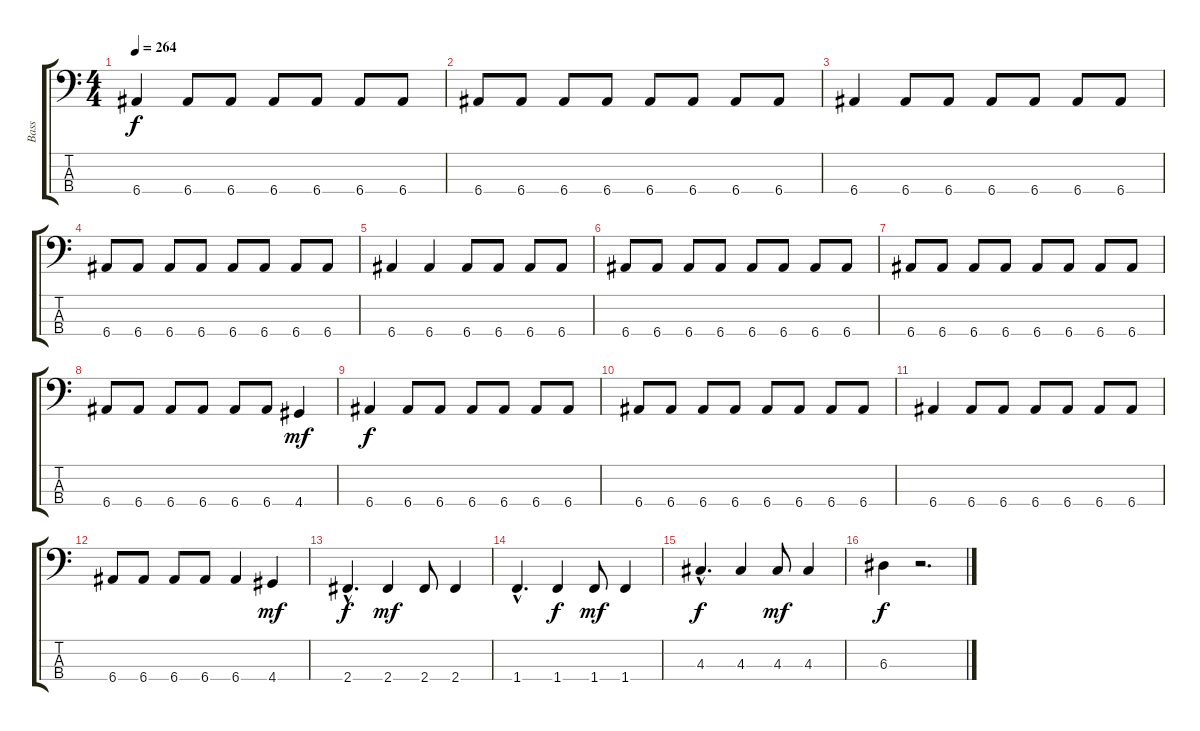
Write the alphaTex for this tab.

\track ("Bass" "Bass") {instrument electricbasspick}
\staff {score tabs}
\tuning (G2 D2 A1 E1) {hide}
\ts (4 4)
\tempo 264
\clef f4
\ks c
6.4.4{dy f} 6.4.8 6.4.8 6.4.8 6.4.8 6.4.8 6.4.8 |
6.4.8 6.4.8 6.4.8 6.4.8 6.4.8 6.4.8 6.4.8 6.4.8 |
6.4.4 6.4.8 6.4.8 6.4.8 6.4.8 6.4.8 6.4.8 |
6.4.8 6.4.8 6.4.8 6.4.8 6.4.8 6.4.8 6.4.8 6.4.8 |
6.4.4 6.4.4 6.4.8 6.4.8 6.4.8 6.4.8 |
6.4.8 6.4.8 6.4.8 6.4.8 6.4.8 6.4.8 6.4.8 6.4.8 |
6.4.8 6.4.8 6.4.8 6.4.8 6.4.8 6.4.8 6.4.8 6.4.8 |
6.4.8 6.4.8 6.4.8 6.4.8 6.4.8 6.4.8 4.4.4{dy mf} |
6.4.4{dy f} 6.4.8 6.4.8 6.4.8 6.4.8 6.4.8 6.4.8 |
6.4.8 6.4.8 6.4.8 6.4.8 6.4.8 6.4.8 6.4.8 6.4.8 |
6.4.4 6.4.8 6.4.8 6.4.8 6.4.8 6.4.8 6.4.8 |
6.4.8 6.4.8 6.4.8 6.4.8 6.4.4 4.4.4{dy mf} |
2.4{hac}.4{d dy f} 2.4.4{dy mf} 2.4.8 2.4.4 |
1.4{hac}.4{d} 1.4.4{dy f} 1.4.8{dy mf} 1.4.4 |
4.3{hac}.4{d dy f} 4.3.4 4.3.8{dy mf} 4.3.4 |
6.3.4{dy f} r.2{d}
